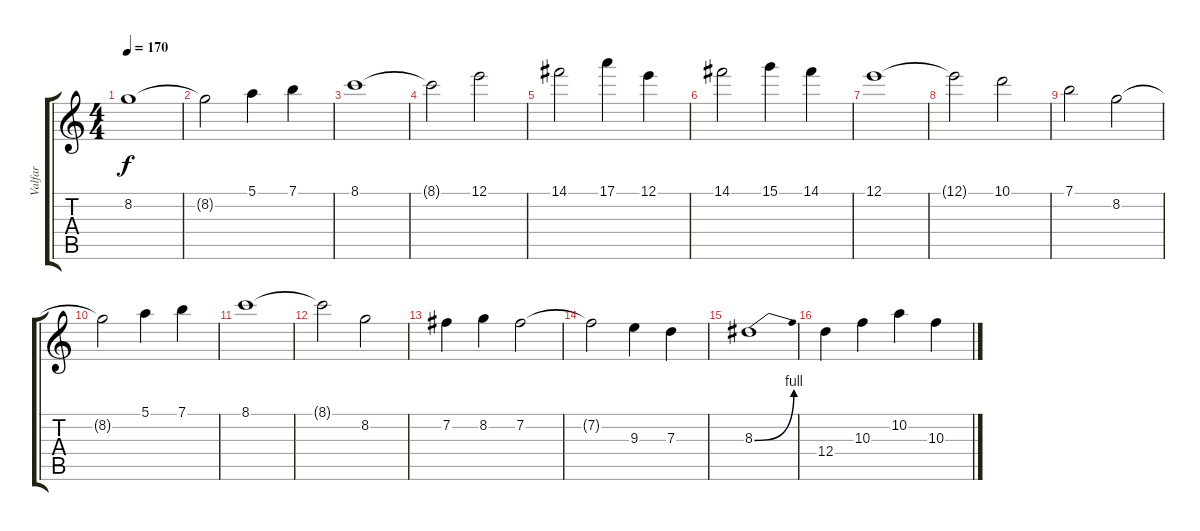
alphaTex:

\track ("Valfar" "Valfar") {instrument overdrivenguitar}
\staff {score tabs}
\tuning (E4 B3 G3 D3 A2 E2) {hide}
\ts (4 4)
\tempo 170
\clef g2
\ks c
8.2.1{dy f} |
8.2{t}.2 5.1.4 7.1.4 |
8.1.1 |
8.1{t}.2 12.1.2 |
14.1.2 17.1.4 12.1.4 |
14.1.2 15.1.4 14.1.4 |
12.1.1 |
12.1{t}.2 10.1.2 |
7.1.2 8.2.2 |
8.2{t}.2 5.1.4 7.1.4 |
8.1.1 |
8.1{t}.2 8.2.2 |
7.2.4 8.2.4 7.2.2 |
7.2{t}.2 9.3.4 7.3.4 |
8.3{be (bend 0 0 60 4)}.1 |
12.4.4 10.3.4 10.2.4 10.3.4
